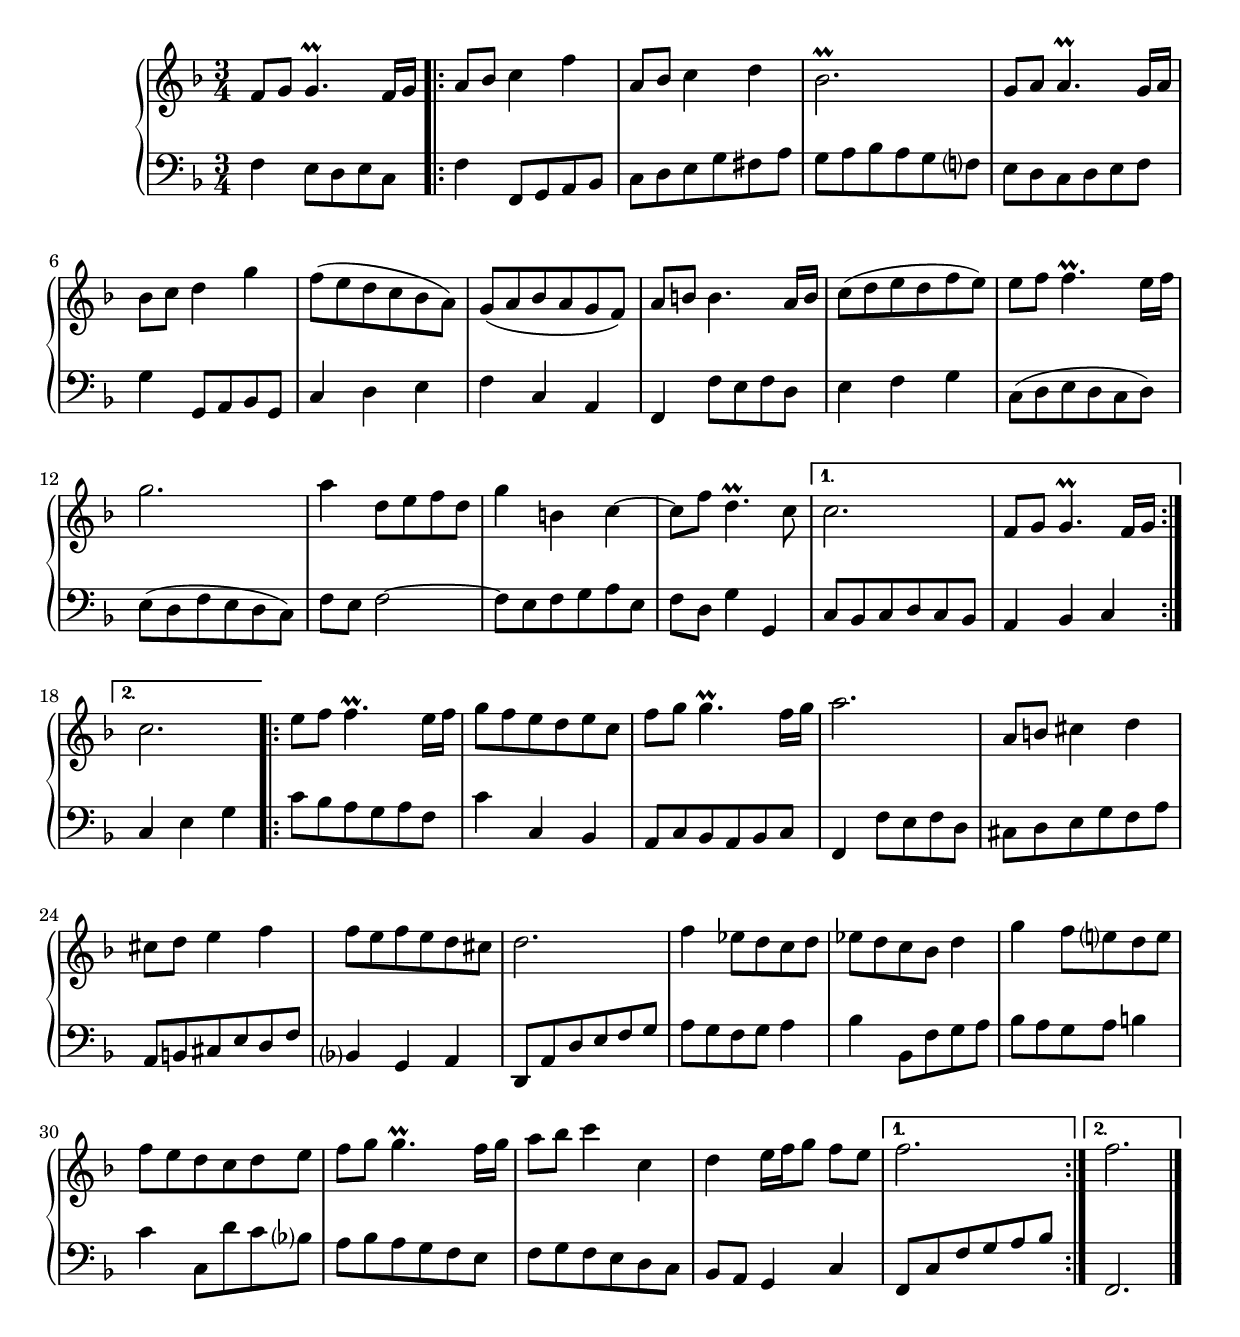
\version "2.23.7"

Global = {
  \key f \major
  \time 3/4
}

Upper = \relative c'' {
  \clef treble
  \Global
  f,8 g  g4.\prall f16 g
  \repeat volta 2 {
  | a8 bes c4 f
  | a,8 bes c4 d
  | bes2.\prall
  %5
  | g8 a a4.\prall g16 a
  | bes8 c d4 g4
  | f8 (e d c bes a)
  | g (a bes a g f)
  | a b! b4. a16 b
  %10
  | c8 (d e d f e)
  | e8 f f4.\prall e16 f
  | g2.
  | a4 d,8 e f d
  | g4 b,! c~
  %15
  | c8 f d4.\prall c8
  }
  \alternative {
    { c2.  f,8 g g4.\prall f16 g }
    { c2. }
  }
  \repeat volta 2 {
  | e8 f f4.\prall e16 f
  %20
  | g8 f e d e c
  | f8 g g4.\prall f16 g
  | a2.
  | a,8 b! cis4 d
  | cis8 d e4 f
  %25
  | f8 e f e d cis
  | d2.
  | f4 ees8 d c d
  | ees d c bes d4
  | g4 f8 e! d e
  %30
  | f8 e d c d e
  | f8 g g4.\prall f16 g
  | a8 bes c4 c,
  | d4 e16 f g8 f8 e
  }
  \alternative {
    { f2. }
    { f2. }
  }
  \fine

% la si do re mi fa sol
%  a b  c  d  e  f  g
}

Lower = \relative c {
  \clef bass
  \Global
  f4 e8 d e c
  \repeat volta 2 {
  | f4 f,8 g a bes
  | c8 d e g fis a
  | g8 a bes a g f!
  %5
  | e8 d c d e f
  | g4 g,8 a bes g
  | c4 d e
  | f4 c a
  | f4 f'8 e f d
  %10
  | e4 f g
  | c,8 (d e d c d)
  | e8 (d f e d c)
  | f8 e f2~
  | f8 e f g a e
  %15
  | f8 d g4 g,4
  }
  \alternative {
    { c8 bes c d c bes  a4 bes c }
    { c4 e g }
  }
  \repeat volta 2 {
  | c8 bes a g a f
  %20
  | c'4 c,4 bes
  | a8 c bes a bes c
  | f,4 f'8 e f d
  | cis d e g f a
  | a,8 b! cis e d f
  %25
  | bes,4 g a
  | d,8 a' d e f g
  | a8 g f g  a4
  | bes4 bes,8 f' g a
  | bes8 a g a b!4
  %30
  | c4 c,8 d' c bes
  | a8 bes a g f e
  | f8 g f e d c
  | bes8 a g4 c
  }
  \alternative {
    { \stemUp f,8 c' f g a bes }
    { f,2. }
  }
  \fine

% la si do re mi fa sol
%  a b  c  d  e  f  g
}

\score {
  \new PianoStaff
  <<
    \accidentalStyle Score.piano-cautionary
    \new Staff = "upper" \Upper
    \new Staff = "lower" \Lower
  >>
  \header {
    subtitle = "Menuet I."
  }
  \layout { }
  \midi {
    \tempo 4 = 150
  }
}
